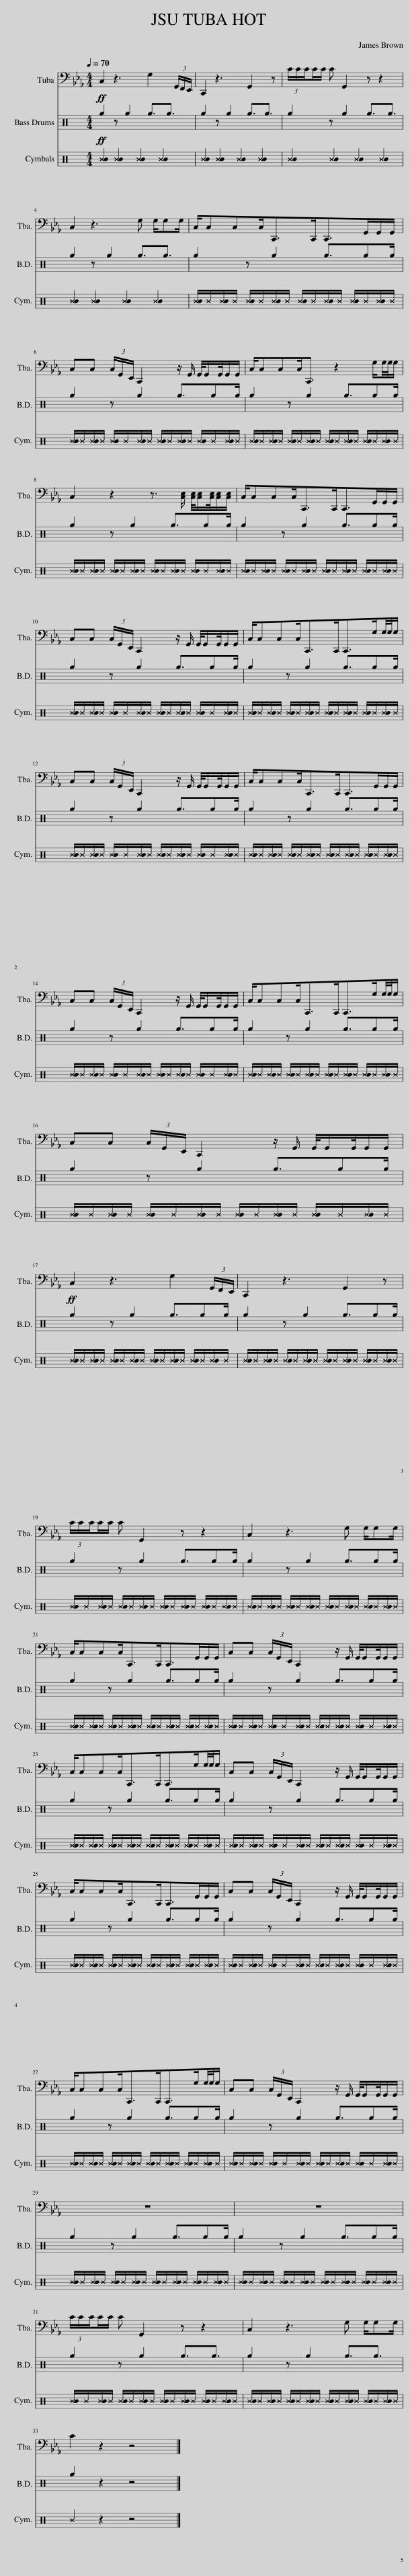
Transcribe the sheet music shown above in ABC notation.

X:1
%%score 1 2 3
L:1/8
Q:1/4=70
M:4/4
I:linebreak $
K:Eb
V:1 bass
V:2 perc
K:none
V:3 perc
K:none
V:1
!ff! C,2 z3 G,2 (3G,,/F,,/E,,/ | C,,2 z3 G,,2 z | (3C/C/C/C/C/ C G,,2 z z2 |$ C,2 z3 G, G,/G,G,/ | C,/C,C,C,<C,,C,,<C,,G,,/G,,/G,,/ |$ %5
 C,C, (3C,/G,,/E,,/ C,,2 z/ G,,/ G,,/4G,,/G,,/4G,,/G,,/ | C,/C,C,C,<C,, z2 G,/G,/4G,/4G,/ |$ C,2 z2 z3/2 [C,E,]/ [C,E,]/4[C,E,]/[C,E,]/4[C,E,]/[C,E,]/ | C,/C,C,C,<C,,C,,<C,,G,,/G,,/G,,/ |$ C,C, (3C,/G,,/E,,/ C,,2 z/ G,,/ G,,/4G,,/G,,/4G,,/G,,/ | %10
 C,/C,C,C,<C,,C,,<C,,G,/G,/4G,/4G,/ |$ C,C, (3C,/G,,/E,,/ C,,2 z/ G,,/ G,,/4G,,/G,,/4G,,/G,,/ | C,/C,C,C,<C,,C,,<C,,G,,/G,,/G,,/ |$ C,C, (3C,/G,,/E,,/ C,,2 z/ G,,/ G,,/4G,,/G,,/4G,,/G,,/ | C,/C,C,C,<C,,C,,<C,,G,/G,/4G,/4G,/ |$ %15
 C,C, (3C,/G,,/E,,/ C,,2 z/ G,,/ G,,/4G,,/G,,/4G,,/G,,/ |$!ff! C,2 z3 G,2 (3G,,/F,,/E,,/ | C,,2 z3 G,,2 z |$ (3C/C/C/C/C/ C G,,2 z z2 | C,2 z3 G, G,/G,G,/ |$ %20
 C,/C,C,C,<C,,C,,<C,,G,,/G,,/G,,/ | C,C, (3C,/G,,/E,,/ C,,2 z/ G,,/ G,,/4G,,/G,,/4G,,/G,,/ |$ C,/C,C,C,<C,,C,,<C,,G,/G,/4G,/4G,/ | C,C, (3C,/G,,/E,,/ C,,2 z/ G,,/ G,,/4G,,/G,,/4G,,/G,,/ |$ C,/C,C,C,<C,,C,,<C,,G,,/G,,/G,,/ | %25
 C,C, (3C,/G,,/E,,/ C,,2 z/ G,,/ G,,/4G,,/G,,/4G,,/G,,/ |$ C,/C,C,C,<C,,C,,<C,,G,/G,/4G,/4G,/ | C,C, (3C,/G,,/E,,/ C,,2 z/ G,,/ G,,/4G,,/G,,/4G,,/G,,/ |$ z8 | z8 |$ %30
 (3C/C/C/C/C/ C G,,2 z z2 | C,2 z3 G, G,/G,G,/ |$ C2 z2 z4 |] %33
V:2
[K:C]!ff! g2 z g2 g3/2g3/2 | g2 z g2 g3/2g3/2 | g2 z g2 g3/2g3/2 |$ g2 z g2 g3/2g3/2 | g2 z g2 g3/2gg/ |$ %5
 g2 z g2 g3/2gg/ | g2 z g2 g3/2gg/ |$ g2 z g2 g3/2gg/ | g2 z g2 g3/2gg/ |$ g2 z g2 g3/2gg/ | %10
 g2 z g2 g3/2gg/ |$ g2 z g2 g3/2gg/ | g2 z g2 g3/2gg/ |$ g2 z g2 g3/2gg/ | g2 z g2 g3/2gg/ |$ %15
 g2 z g2 g3/2gg/ |$ g2 z g2 g3/2gg/ | g2 z g2 g3/2gg/ |$ g2 z g2 g3/2gg/ | g2 z g2 g3/2gg/ |$ %20
 g2 z g2 g3/2gg/ | g2 z g2 g3/2gg/ |$ g2 z g2 g3/2gg/ | g2 z g2 g3/2gg/ |$ g2 z g2 g3/2gg/ | %25
 g2 z g2 g3/2gg/ |$ g2 z g2 g3/2gg/ | g2 z g2 g3/2gg/ |$ g2 z g2 g3/2gg/ | g2 z g2 g3/2gg/ |$ %30
 g2 z g2 g3/2g3/2 | g2 z g2 g3/2g3/2 |$ g2 z2 z4 |] %33
V:3
[K:C] [^BB]2 [^BB]2 [^BB]2 [^BB]2 | [^BB]2 [^BB]2 [^BB]2 [^BB]2 | [^BB]2 [^BB]2 [^BB]2 [^BB]2 |$ [^BB]2 [^BB]2 [^BB]2 [^BB]2 | [^BB]/^B/[^BB]/^B/ [^BB]/^B/[^BB]/^B/ [^BB]/^B/[^BB]/^B/ [^BB]/^B/[^BB]/^B/ |$ %5
 [^BB]/^B/[^BB]/^B/ [^BB]/^B/[^BB]/^B/ [^BB]/^B/[^BB]/^B/ [^BB]/^B/[^BB]/^B/ | [^BB]/^B/[^BB]/^B/ [^BB]/^B/[^BB]/^B/ [^BB]/^B/[^BB]/^B/ [^BB]/^B/[^BB]/^B/ |$ [^BB]/^B/[^BB]/^B/ [^BB]/^B/[^BB]/^B/ [^BB]/^B/[^BB]/^B/ [^BB]/^B/[^BB]/^B/ | [^BB]/^B/[^BB]/^B/ [^BB]/^B/[^BB]/^B/ [^BB]/^B/[^BB]/^B/ [^BB]/^B/[^BB]/^B/ |$ [^BB]/^B/[^BB]/^B/ [^BB]/^B/[^BB]/^B/ [^BB]/^B/[^BB]/^B/ [^BB]/^B/[^BB]/^B/ | %10
 [^BB]/^B/[^BB]/^B/ [^BB]/^B/[^BB]/^B/ [^BB]/^B/[^BB]/^B/ [^BB]/^B/[^BB]/^B/ |$ [^BB]/^B/[^BB]/^B/ [^BB]/^B/[^BB]/^B/ [^BB]/^B/[^BB]/^B/ [^BB]/^B/[^BB]/^B/ | [^BB]/^B/[^BB]/^B/ [^BB]/^B/[^BB]/^B/ [^BB]/^B/[^BB]/^B/ [^BB]/^B/[^BB]/^B/ |$ [^BB]/^B/[^BB]/^B/ [^BB]/^B/[^BB]/^B/ [^BB]/^B/[^BB]/^B/ [^BB]/^B/[^BB]/^B/ | [^BB]/^B/[^BB]/^B/ [^BB]/^B/[^BB]/^B/ [^BB]/^B/[^BB]/^B/ [^BB]/^B/[^BB]/^B/ |$ %15
 [^BB]/^B/[^BB]/^B/ [^BB]/^B/[^BB]/^B/ [^BB]/^B/[^BB]/^B/ [^BB]/^B/[^BB]/^B/ |$ [^BB]/^B/[^BB]/^B/ [^BB]/^B/[^BB]/^B/ [^BB]/^B/[^BB]/^B/ [^BB]/^B/[^BB]/^B/ | [^BB]/^B/[^BB]/^B/ [^BB]/^B/[^BB]/^B/ [^BB]/^B/[^BB]/^B/ [^BB]/^B/[^BB]/^B/ |$ [^BB]/^B/[^BB]/^B/ [^BB]/^B/[^BB]/^B/ [^BB]/^B/[^BB]/^B/ [^BB]/^B/[^BB]/^B/ | [^BB]/^B/[^BB]/^B/ [^BB]/^B/[^BB]/^B/ [^BB]/^B/[^BB]/^B/ [^BB]/^B/[^BB]/^B/ |$ %20
 [^BB]/^B/[^BB]/^B/ [^BB]/^B/[^BB]/^B/ [^BB]/^B/[^BB]/^B/ [^BB]/^B/[^BB]/^B/ | [^BB]/^B/[^BB]/^B/ [^BB]/^B/[^BB]/^B/ [^BB]/^B/[^BB]/^B/ [^BB]/^B/[^BB]/^B/ |$ [^BB]/^B/[^BB]/^B/ [^BB]/^B/[^BB]/^B/ [^BB]/^B/[^BB]/^B/ [^BB]/^B/[^BB]/^B/ | [^BB]/^B/[^BB]/^B/ [^BB]/^B/[^BB]/^B/ [^BB]/^B/[^BB]/^B/ [^BB]/^B/[^BB]/^B/ |$ [^BB]/^B/[^BB]/^B/ [^BB]/^B/[^BB]/^B/ [^BB]/^B/[^BB]/^B/ [^BB]/^B/[^BB]/^B/ | %25
 [^BB]/^B/[^BB]/^B/ [^BB]/^B/[^BB]/^B/ [^BB]/^B/[^BB]/^B/ [^BB]/^B/[^BB]/^B/ |$ [^BB]/^B/[^BB]/^B/ [^BB]/^B/[^BB]/^B/ [^BB]/^B/[^BB]/^B/ [^BB]/^B/[^BB]/^B/ | [^BB]/^B/[^BB]/^B/ [^BB]/^B/[^BB]/^B/ [^BB]/^B/[^BB]/^B/ [^BB]/^B/[^BB]/^B/ |$ [^BB]/^B/[^BB]/^B/ [^BB]/^B/[^BB]/^B/ [^BB]/^B/[^BB]/^B/ [^BB]/^B/[^BB]/^B/ | [^BB]/^B/[^BB]/^B/ [^BB]/^B/[^BB]/^B/ [^BB]/^B/[^BB]/^B/ [^BB]/^B/[^BB]/^B/ |$ %30
 [^BB]/^B/[^BB]/^B/ [^BB]/^B/[^BB]/^B/ [^BB]/^B/[^BB]/^B/ [^BB]/^B/[^BB]/^B/ | [^BB]/^B/[^BB]/^B/ [^BB]/^B/[^BB]/^B/ [^BB]/^B/[^BB]/^B/ [^BB]/^B/[^BB]/^B/ |$ ^B2 z2 z4 |] %33
